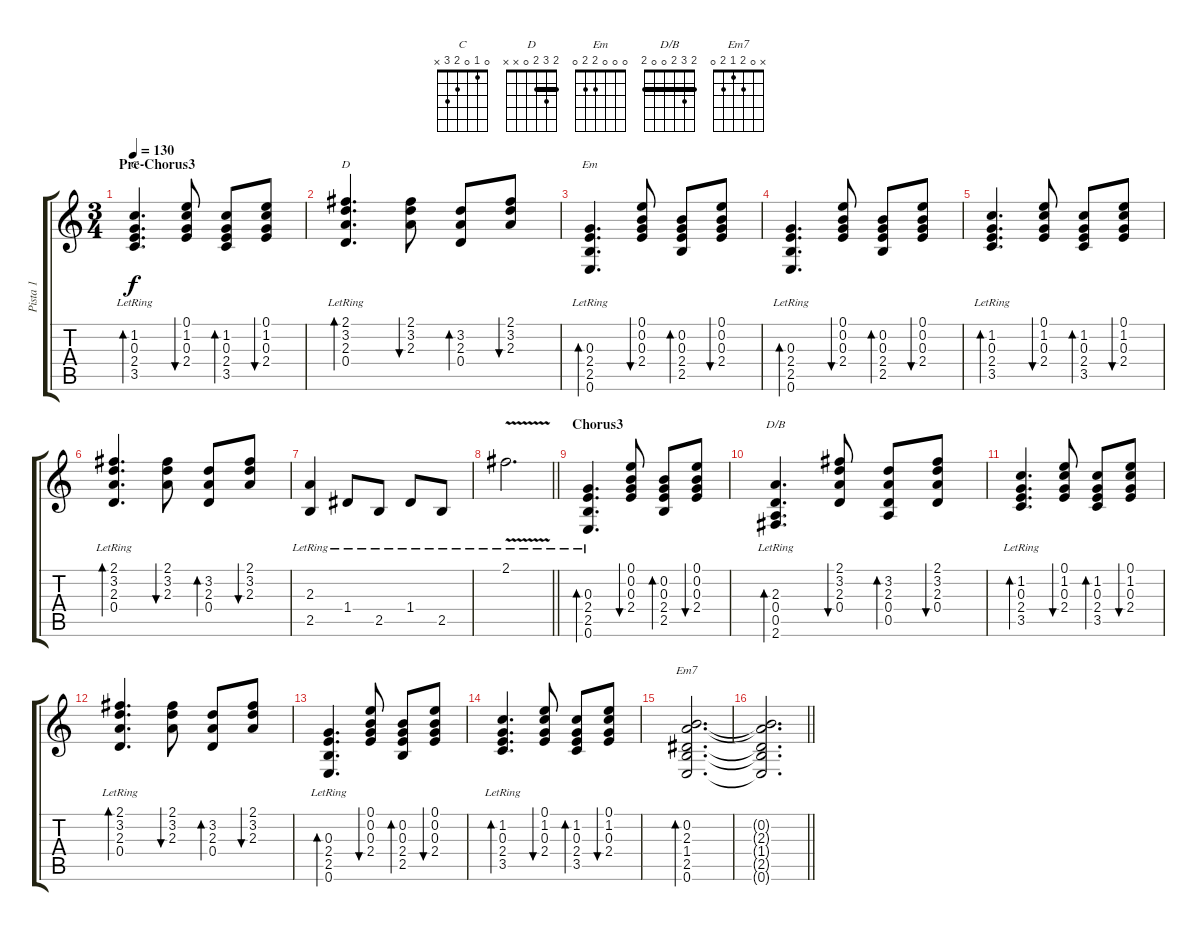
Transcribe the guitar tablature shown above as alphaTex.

\track ("Pista 1" "Pista 1") {instrument acousticguitarsteel}
\staff {score tabs}
\tuning (E4 B3 G3 D3 A2 E2) {hide}
\chord ("C" 0 1 0 2 3 x)
\chord ("D" 2 3 2 0 x x) {barre 2}
\chord ("Em" 0 0 0 2 2 0)
\chord ("D/B" 2 3 2 0 0 2) {barre 2}
\chord ("Em7" x 0 2 1 2 0)
\ts (3 4)
\section ("" "Pre-Chorus3")
\tempo 130
\clef g2
\ks c
(1.2{lr} 0.3{lr} 2.4{lr} 3.5{lr}).4{d bd 60 ch "C" dy f} (0.1 1.2 0.3 2.4).8{bu 60} (1.2 0.3 2.4 3.5).8{bd 60} (0.1 1.2 0.3 2.4).8{bu 60} |
(2.1{lr} 3.2{lr} 2.3{lr} 0.4{lr}).4{d bd 60 ch "D"} (2.1 3.2 2.3).8{bu 60} (3.2 2.3 0.4).8{bd 60} (2.1 3.2 2.3).8{bu 60} |
(0.3{lr} 2.4{lr} 2.5{lr} 0.6{lr}).4{d bd 60 ch "Em"} (0.1 0.2 0.3 2.4).8{bu 60} (0.2 0.3 2.4 2.5).8{bd 60} (0.1 0.2 0.3 2.4).8{bu 60} |
(0.3{lr} 2.4{lr} 2.5{lr} 0.6{lr}).4{d bd 60} (0.1 0.2 0.3 2.4).8{bu 60} (0.2 0.3 2.4 2.5).8{bd 60} (0.1 0.2 0.3 2.4).8{bu 60} |
(1.2{lr} 0.3{lr} 2.4{lr} 3.5{lr}).4{d bd 60} (0.1 1.2 0.3 2.4).8{bu 60} (1.2 0.3 2.4 3.5).8{bd 60} (0.1 1.2 0.3 2.4).8{bu 60} |
(2.1{lr} 3.2{lr} 2.3{lr} 0.4{lr}).4{d bd 60} (2.1 3.2 2.3).8{bu 60} (3.2 2.3 0.4).8{bd 60} (2.1 3.2 2.3).8{bu 60} |
(2.3 2.5{lr}).4 1.4{lr}.8 2.5{lr}.8 1.4{lr}.8 2.5{lr}.8 |
\barLineRight lightlight
2.1{v lr}.2{d} |
\section ("" "Chorus3")
(0.3{lr} 2.4{lr} 2.5{lr} 0.6{lr}).4{d bd 60} (0.1 0.2 0.3 2.4).8{bu 60} (0.2 0.3 2.4 2.5).8{bd 60} (0.1 0.2 0.3 2.4).8{bu 60} |
(2.3{lr} 0.4{lr} 0.5{lr} 2.6{lr}).4{d bd 60 ch "D/B"} (2.1 3.2 2.3 0.4).8{bu 60} (3.2 2.3 0.4 0.5).8{bd 60} (2.1 3.2 2.3 0.4).8{bu 60} |
(1.2{lr} 0.3{lr} 2.4{lr} 3.5{lr}).4{d bd 60} (0.1 1.2 0.3 2.4).8{bu 60} (1.2 0.3 2.4 3.5).8{bd 60} (0.1 1.2 0.3 2.4).8{bu 60} |
(2.1{lr} 3.2{lr} 2.3{lr} 0.4{lr}).4{d bd 60} (2.1 3.2 2.3).8{bu 60} (3.2 2.3 0.4).8{bd 60} (2.1 3.2 2.3).8{bu 60} |
(0.3{lr} 2.4{lr} 2.5{lr} 0.6{lr}).4{d bd 60} (0.1 0.2 0.3 2.4).8{bu 60} (0.2 0.3 2.4 2.5).8{bd 60} (0.1 0.2 0.3 2.4).8{bu 60} |
(1.2{lr} 0.3{lr} 2.4{lr} 3.5{lr}).4{d bd 60} (0.1 1.2 0.3 2.4).8{bu 60} (1.2 0.3 2.4 3.5).8{bd 60} (0.1 1.2 0.3 2.4).8{bu 60} |
(0.2 2.3 1.4 2.5 0.6).2{d bd 60 ch "Em7"} |
\barLineRight lightlight
(0.2{t} 2.3{t} 1.4{t} 2.5{t} 0.6{t}).2{d}
